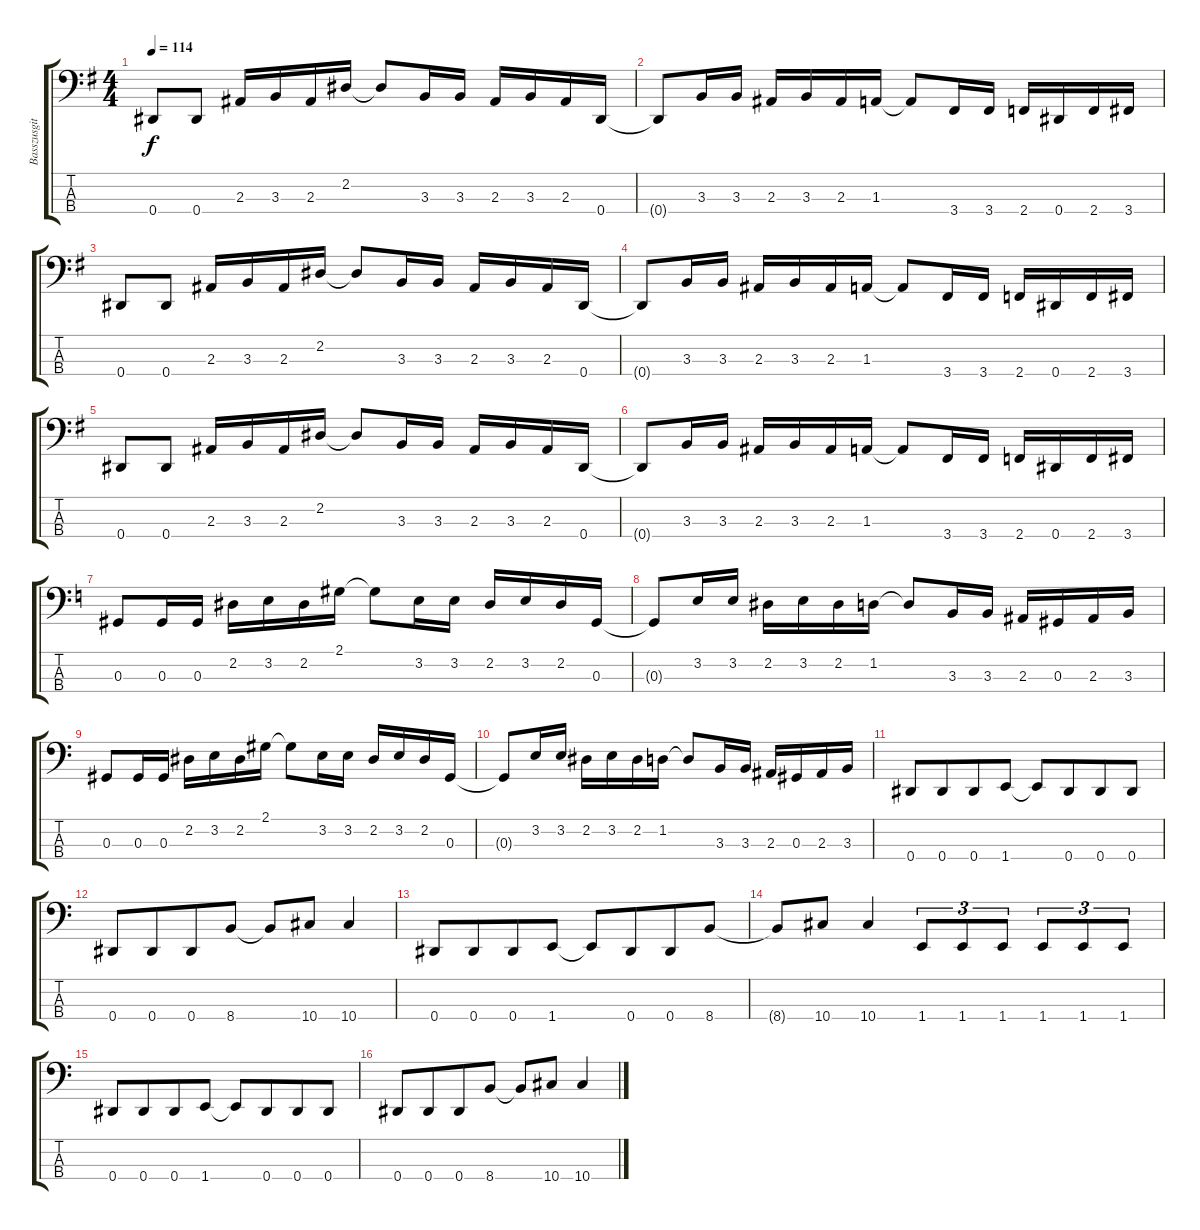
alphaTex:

\track ("Basszusgitár (Barry Dunaway)" "Basszusgit") {instrument electricbassfinger}
\staff {score tabs}
\tuning (Gb2 Db2 Ab1 Eb1) {hide}
\ts (4 4)
\tempo 114
\clef f4
\ks g
0.4.8{dy f} 0.4.8 2.3.16 3.3.16 2.3.16 2.2.16 2.2{t}.8 3.3.16 3.3.16 2.3.16 3.3.16 2.3.16 0.4.16 |
0.4{t}.8 3.3.16 3.3.16 2.3.16 3.3.16 2.3.16 1.3.16 1.3{t}.8 3.4.16 3.4.16 2.4.16 0.4.16 2.4.16 3.4.16 |
0.4.8 0.4.8 2.3.16 3.3.16 2.3.16 2.2.16 2.2{t}.8 3.3.16 3.3.16 2.3.16 3.3.16 2.3.16 0.4.16 |
0.4{t}.8 3.3.16 3.3.16 2.3.16 3.3.16 2.3.16 1.3.16 1.3{t}.8 3.4.16 3.4.16 2.4.16 0.4.16 2.4.16 3.4.16 |
0.4.8 0.4.8 2.3.16 3.3.16 2.3.16 2.2.16 2.2{t}.8 3.3.16 3.3.16 2.3.16 3.3.16 2.3.16 0.4.16 |
0.4{t}.8 3.3.16 3.3.16 2.3.16 3.3.16 2.3.16 1.3.16 1.3{t}.8 3.4.16 3.4.16 2.4.16 0.4.16 2.4.16 3.4.16 |
\ks c
0.3.8 0.3.16 0.3.16 2.2.16 3.2.16 2.2.16 2.1.16 2.1{t}.8 3.2.16 3.2.16 2.2.16 3.2.16 2.2.16 0.3.16 |
0.3{t}.8 3.2.16 3.2.16 2.2.16 3.2.16 2.2.16 1.2.16 1.2{t}.8 3.3.16 3.3.16 2.3.16 0.3.16 2.3.16 3.3.16 |
0.3.8 0.3.16 0.3.16 2.2.16 3.2.16 2.2.16 2.1.16 2.1{t}.8 3.2.16 3.2.16 2.2.16 3.2.16 2.2.16 0.3.16 |
0.3{t}.8 3.2.16 3.2.16 2.2.16 3.2.16 2.2.16 1.2.16 1.2{t}.8 3.3.16 3.3.16 2.3.16 0.3.16 2.3.16 3.3.16 |
0.4.8 0.4.8{beam merge} 0.4.8 1.4.8 1.4{t}.8 0.4.8{beam merge} 0.4.8 0.4.8 |
0.4.8 0.4.8{beam merge} 0.4.8 8.4.8 8.4{t}.8 10.4.8 10.4.4 |
0.4.8 0.4.8{beam merge} 0.4.8 1.4.8 1.4{t}.8 0.4.8{beam merge} 0.4.8 8.4.8 |
8.4{t}.8 10.4.8 10.4.4 1.4.8{tu (3 2)} 1.4.8{tu (3 2)} 1.4.8{tu (3 2)} 1.4.8{tu (3 2)} 1.4.8{tu (3 2)} 1.4.8{tu (3 2)} |
0.4.8 0.4.8{beam merge} 0.4.8 1.4.8 1.4{t}.8 0.4.8{beam merge} 0.4.8 0.4.8 |
0.4.8 0.4.8{beam merge} 0.4.8 8.4.8 8.4{t}.8 10.4.8 10.4.4
